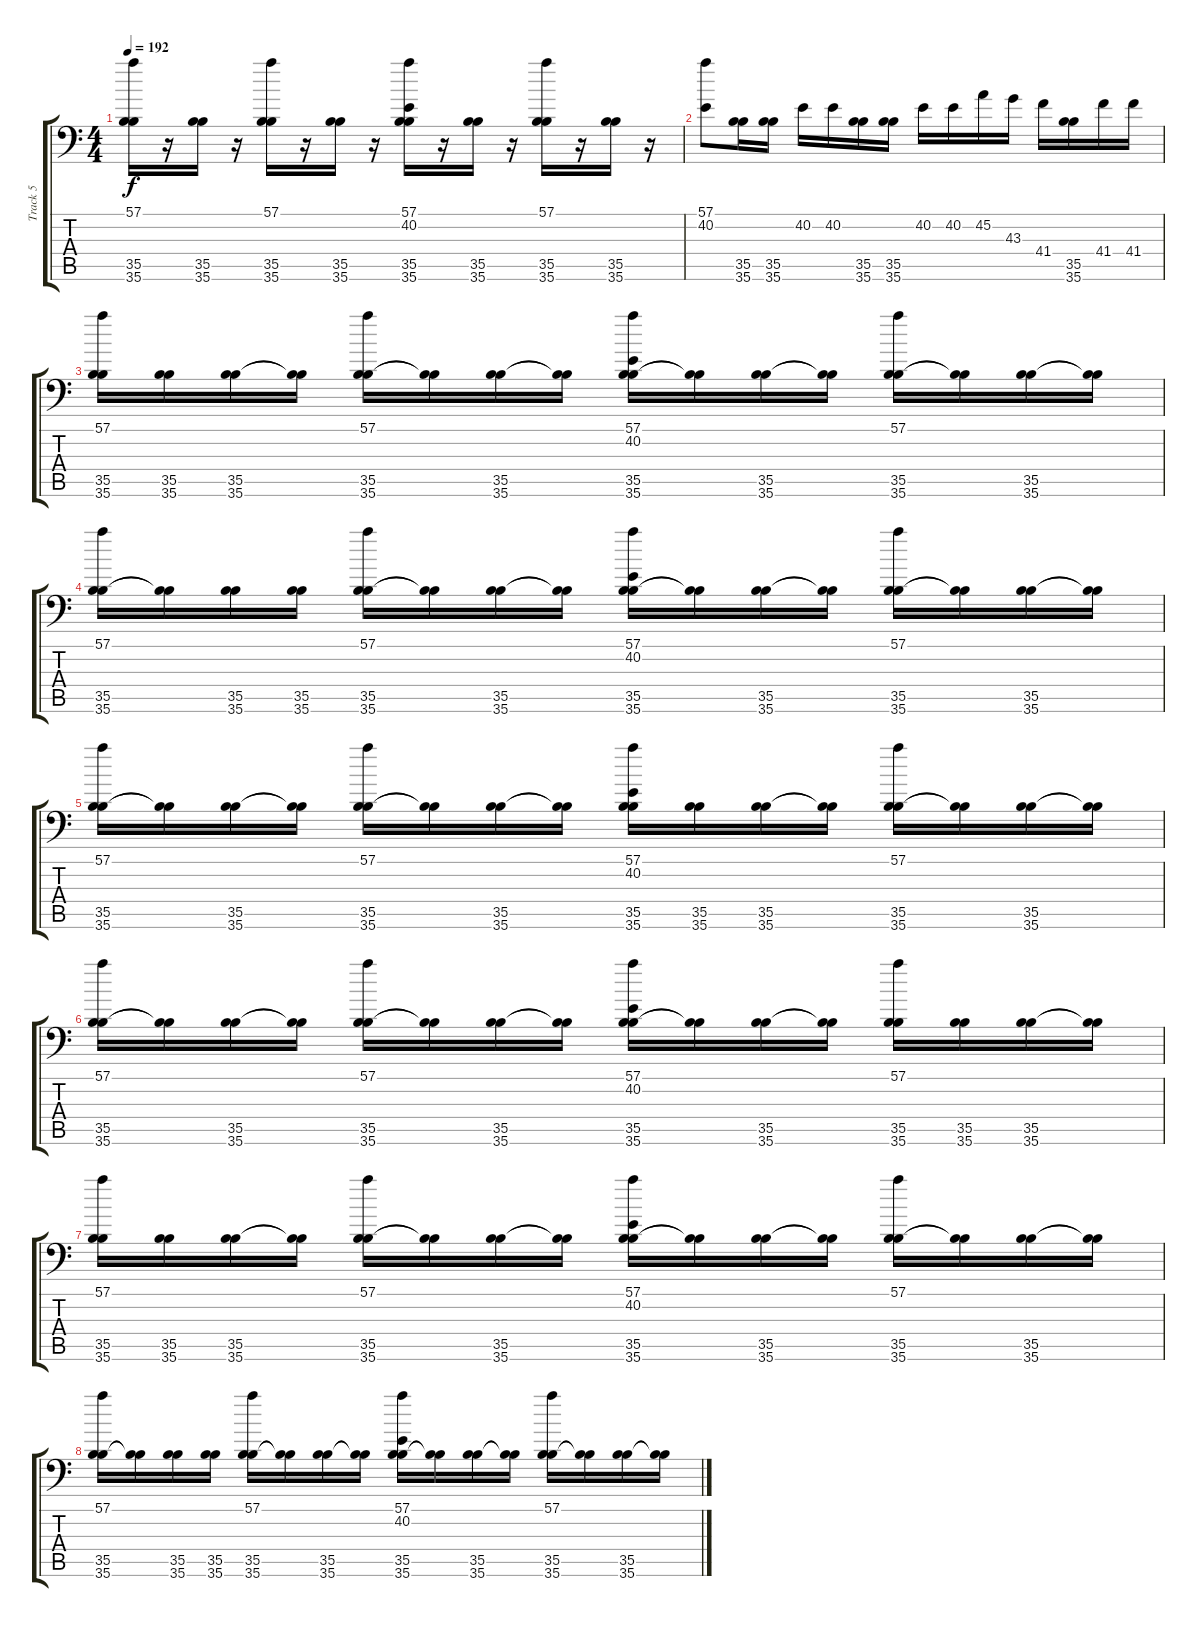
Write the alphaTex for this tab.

\track ("Track 5" "Track 5") {instrument acousticgrandpiano}
\staff {score tabs}
\tuning (C-1 C-1 C-1 C-1 C-1 C-1) {hide}
\ts (4 4)
\tempo 192
\clef f4
\ks c
(57.1 35.5 35.6).16{dy f} r.16 (35.5 35.6).16 r.16 (57.1 35.5 35.6).16 r.16 (35.5 35.6).16 r.16 (57.1 40.2 35.5 35.6).16 r.16 (35.5 35.6).16 r.16 (57.1 35.5 35.6).16 r.16 (35.5 35.6).16 r.16 |
(57.1 40.2).8 (35.5 35.6).16 (35.5 35.6).16 40.2.16 40.2.16 (35.5 35.6).16 (35.5 35.6).16 40.2.16 40.2.16 45.2.16 43.3.16 41.4.16 (35.5 35.6).16 41.4.16 41.4.16 |
(57.1 35.5 35.6).16 (35.5 35.6).16 (35.5 35.6).16 (35.5{t} 35.6{t}).16 (57.1 35.5 35.6).16 (35.5{t} 35.6{t}).16 (35.5 35.6).16 (35.5{t} 35.6{t}).16 (57.1 40.2 35.5 35.6).16 (35.5{t} 35.6{t}).16 (35.5 35.6).16 (35.5{t} 35.6{t}).16 (57.1 35.5 35.6).16 (35.5{t} 35.6{t}).16 (35.5 35.6).16 (35.5{t} 35.6{t}).16 |
(57.1 35.5 35.6).16 (35.5{t} 35.6{t}).16 (35.5 35.6).16 (35.5 35.6).16 (57.1 35.5 35.6).16 (35.5{t} 35.6{t}).16 (35.5 35.6).16 (35.5{t} 35.6{t}).16 (57.1 40.2 35.5 35.6).16 (35.5{t} 35.6{t}).16 (35.5 35.6).16 (35.5{t} 35.6{t}).16 (57.1 35.5 35.6).16 (35.5{t} 35.6{t}).16 (35.5 35.6).16 (35.5{t} 35.6{t}).16 |
(57.1 35.5 35.6).16 (35.5{t} 35.6{t}).16 (35.5 35.6).16 (35.5{t} 35.6{t}).16 (57.1 35.5 35.6).16 (35.5{t} 35.6{t}).16 (35.5 35.6).16 (35.5{t} 35.6{t}).16 (57.1 40.2 35.5 35.6).16 (35.5 35.6).16 (35.5 35.6).16 (35.5{t} 35.6{t}).16 (57.1 35.5 35.6).16 (35.5{t} 35.6{t}).16 (35.5 35.6).16 (35.5{t} 35.6{t}).16 |
(57.1 35.5 35.6).16 (35.5{t} 35.6{t}).16 (35.5 35.6).16 (35.5{t} 35.6{t}).16 (57.1 35.5 35.6).16 (35.5{t} 35.6{t}).16 (35.5 35.6).16 (35.5{t} 35.6{t}).16 (57.1 40.2 35.5 35.6).16 (35.5{t} 35.6{t}).16 (35.5 35.6).16 (35.5{t} 35.6{t}).16 (57.1 35.5 35.6).16 (35.5 35.6).16 (35.5 35.6).16 (35.5{t} 35.6{t}).16 |
(57.1 35.5 35.6).16 (35.5 35.6).16 (35.5 35.6).16 (35.5{t} 35.6{t}).16 (57.1 35.5 35.6).16 (35.5{t} 35.6{t}).16 (35.5 35.6).16 (35.5{t} 35.6{t}).16 (57.1 40.2 35.5 35.6).16 (35.5{t} 35.6{t}).16 (35.5 35.6).16 (35.5{t} 35.6{t}).16 (57.1 35.5 35.6).16 (35.5{t} 35.6{t}).16 (35.5 35.6).16 (35.5{t} 35.6{t}).16 |
(57.1 35.5 35.6).16 (35.5{t} 35.6{t}).16 (35.5 35.6).16 (35.5 35.6).16 (57.1 35.5 35.6).16 (35.5{t} 35.6{t}).16 (35.5 35.6).16 (35.5{t} 35.6{t}).16 (57.1 40.2 35.5 35.6).16 (35.5{t} 35.6{t}).16 (35.5 35.6).16 (35.5{t} 35.6{t}).16 (57.1 35.5 35.6).16 (35.5{t} 35.6{t}).16 (35.5 35.6).16 (35.5{t} 35.6{t}).16
